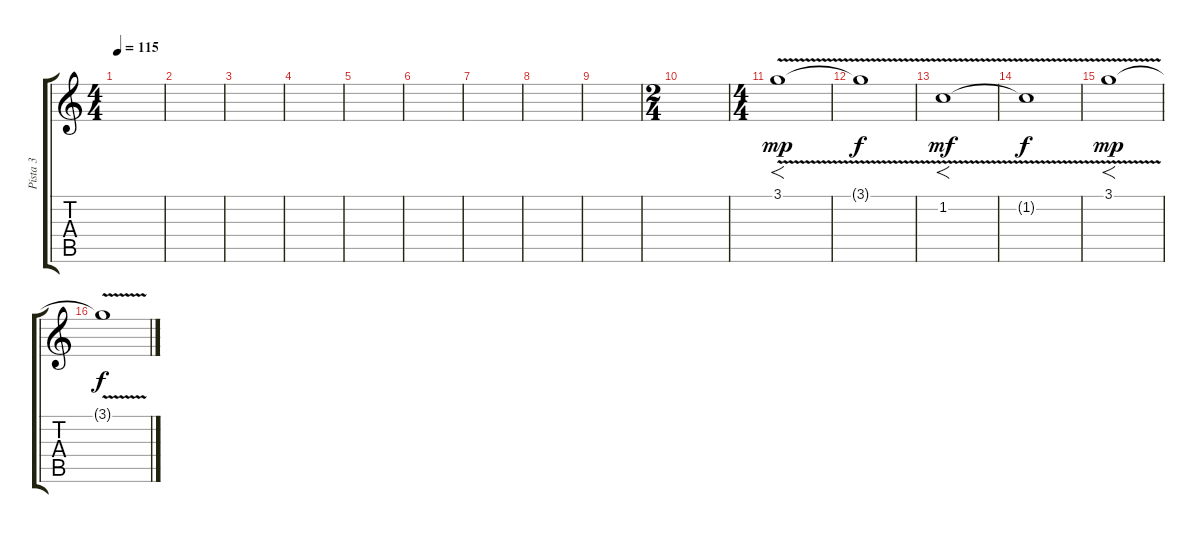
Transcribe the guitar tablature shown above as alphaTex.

\track ("Pista 3" "Pista 3") {instrument overdrivenguitar}
\staff {score tabs}
\tuning (E4 B3 G3 D3 A2 E2) {hide}
\ts (4 4)
\tempo 115
\clef g2
\ks c
|
|
|
|
|
|
|
|
|
\ts (2 4)
|
\ts (4 4)
3.1{v}.1{f dy mp} |
3.1{t}.1{dy f} |
1.2{v}.1{f dy mf} |
1.2{t}.1{dy f} |
3.1{v}.1{f dy mp} |
3.1{t}.1{dy f}
